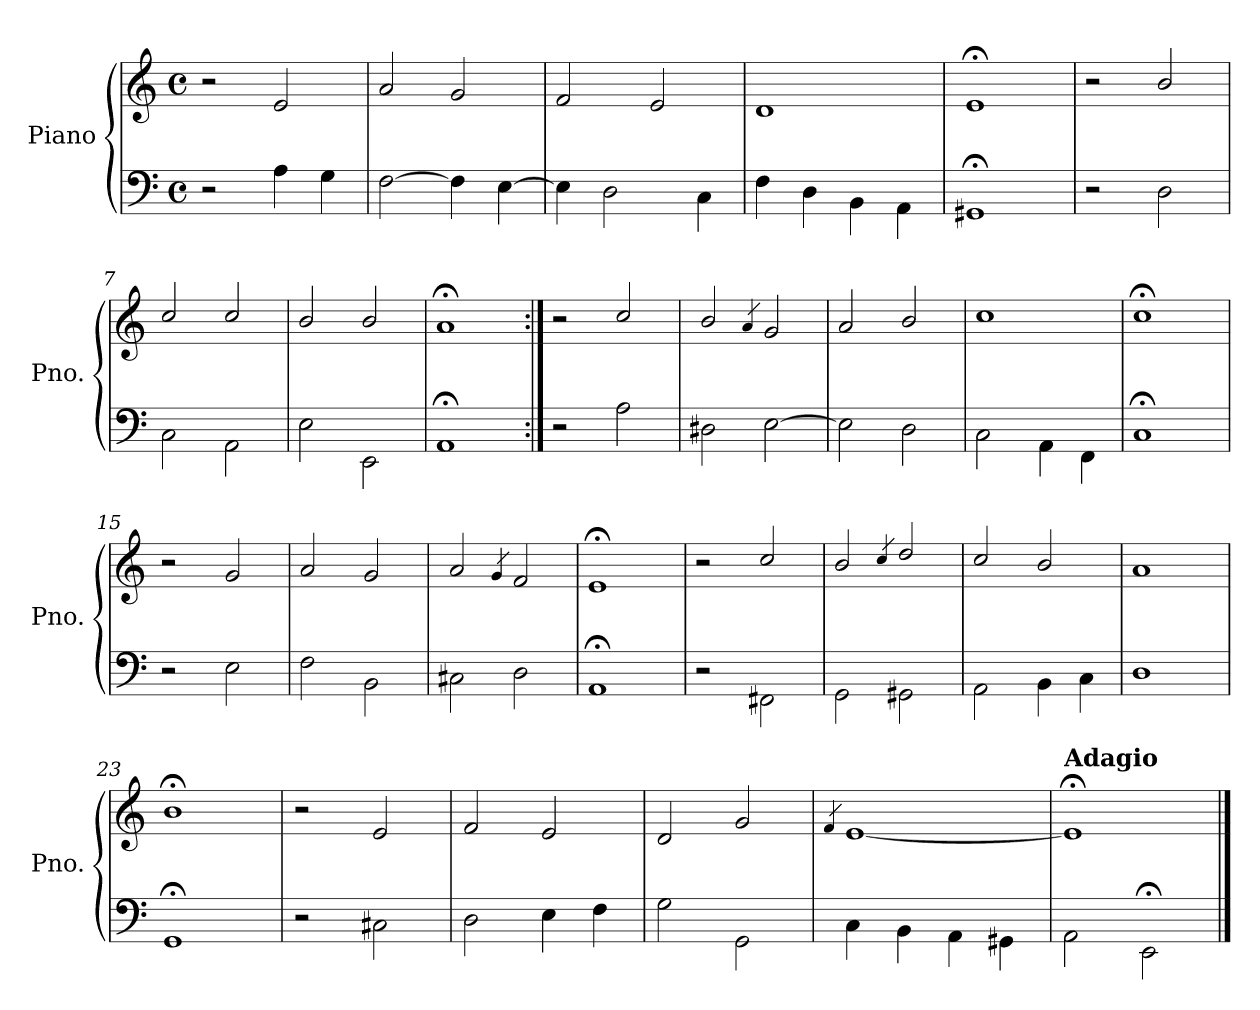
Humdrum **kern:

**kern	**kern
*part1	*part1
*staff2	*staff1
*I"Piano	*
*I'Pno.	*
*clefF4	*clefG2
*k[]	*k[]
*M4/4	*M4/4
*met(c)	*met(c)
=1	=1
2r	2r
4A\	2e/
4G\	.
=2	=2
[<2F\	2a/
4F\]	2g/
[<4E\	.
=3	=3
4E\]	2f/
2D\	.
.	2e/
4C\	.
=4	=4
4F\	1d
4D\	.
4BB\	.
4AA\	.
=5	=5
1GG#X;	1e;<
=6	=6
2r	2r
2D\	2b/
=7	=7
2C\	2cc/
2AA\	2cc/
=8	=8
2E\	2b/
2EE\	2b/
=9	=9
1AA;	1a;<
!!LO:LB:g=z
=10:|!	=10:|!
2r	2r
2A\	2cc/
=11	=11
2D#X\	2b/
.	4qa/
[<2E\	2g/
=12	=12
2E\]	2a/
2D\	2b/
=13	=13
2C\	1cc
4AA\	.
4FF\	.
=14	=14
1C;	1cc;<
=15	=15
2r	2r
2E\	2g/
=16	=16
2F\	2a/
2BB\	2g/
=17	=17
2C#X\	2a/
.	4qg/
2D\	2f/
=18	=18
1AA;	1e;<
!!LO:LB:g=z
=19	=19
2r	2r
2FF#X\	2cc/
=20	=20
2GG\	2b/
.	4qcc/
2GG#X\	2dd/
=21	=21
2AA\	2cc/
4BB\	2b/
4C\	.
=22	=22
1D	1a
=23	=23
1GG;	1b;<
=24	=24
2r	2r
2C#X\	2e/
=25	=25
2D\	2f/
4E\	2e/
4F\	.
=26	=26
2G\	2d/
2GG\	2g/
=27	=27
.	4qf/
4C\	[>1e
4BB\	.
4AA\	.
4GG#X\	.
=28	=28
!	!LO:TX:a:B:t=Adagio
2AA\	1e;<]
2EE;\	.
==	==
*-	*-
